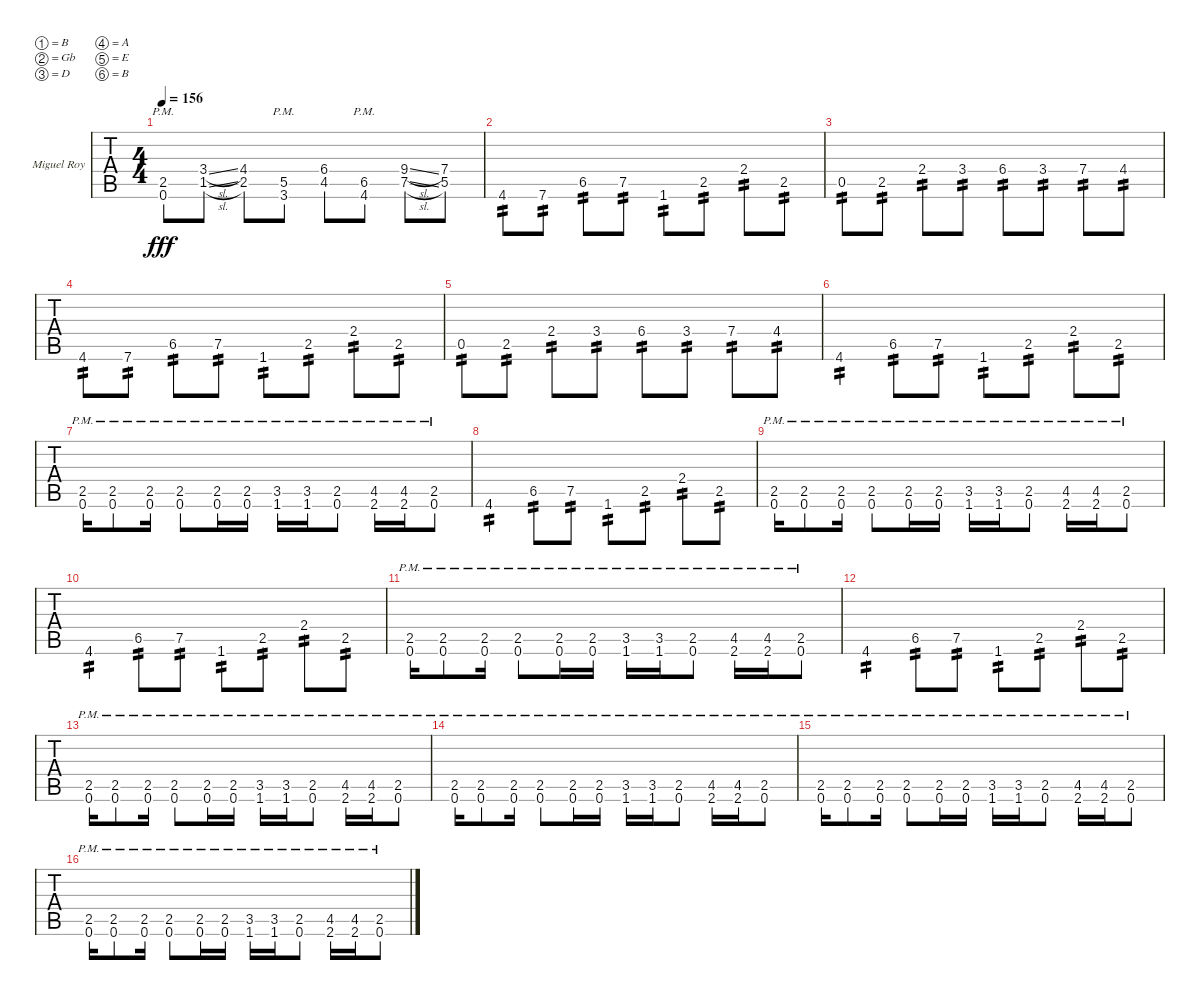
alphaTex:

\bracketExtendMode groupsimilarinstruments
\firstSystemTrackNameOrientation horizontal
\otherSystemsTrackNameOrientation horizontal
\track ("Miguel Roy" "Miguel Roy") {instrument distortionguitar}
\staff {tabs}
\tuning (B3 Gb3 D3 A2 E2 B1)
\ts (4 4)
\tempo 156
\clef g2
\ks c
(0.6{pm} 2.5{pm}).8{dy fff} (1.5{sl} 3.4{sl}).8 (2.5 4.4).8 (3.6{pm} 5.5{pm}).8 (4.5 6.4).8 (4.6{pm} 6.5{pm}).8 (7.5{sl} 9.4{sl}).8 (5.5 7.4).8 |
4.6.8{tp 2} 7.6.8{tp 2} 6.5.8{tp 2} 7.5.8{tp 2} 1.6.8{tp 2} 2.5.8{tp 2} 2.4.8{tp 2} 2.5.8{tp 2} |
0.5.8{tp 2} 2.5.8{tp 2} 2.4.8{tp 2} 3.4.8{tp 2} 6.4.8{tp 2} 3.4.8{tp 2} 7.4.8{tp 2} 4.4.8{tp 2} |
4.6.8{tp 2} 7.6.8{tp 2} 6.5.8{tp 2} 7.5.8{tp 2} 1.6.8{tp 2} 2.5.8{tp 2} 2.4.8{tp 2} 2.5.8{tp 2} |
0.5.8{tp 2} 2.5.8{tp 2} 2.4.8{tp 2} 3.4.8{tp 2} 6.4.8{tp 2} 3.4.8{tp 2} 7.4.8{tp 2} 4.4.8{tp 2} |
4.6.4{tp 2} 6.5.8{tp 2} 7.5.8{tp 2} 1.6.8{tp 2} 2.5.8{tp 2} 2.4.8{tp 2} 2.5.8{tp 2} |
(0.6{pm} 2.5{pm}).16 (0.6{pm} 2.5{pm}).8 (0.6{pm} 2.5{pm}).16 (0.6{pm} 2.5{pm}).8 (0.6{pm} 2.5{pm}).16 (0.6{pm} 2.5{pm}).16 (1.6{pm} 3.5{pm}).16 (1.6{pm} 3.5{pm}).16 (0.6{pm} 2.5{pm}).8 (2.6{pm} 4.5{pm}).16 (2.6{pm} 4.5{pm}).16 (0.6{pm} 2.5{pm}).8 |
4.6.4{tp 2} 6.5.8{tp 2} 7.5.8{tp 2} 1.6.8{tp 2} 2.5.8{tp 2} 2.4.8{tp 2} 2.5.8{tp 2} |
(0.6{pm} 2.5{pm}).16 (0.6{pm} 2.5{pm}).8 (0.6{pm} 2.5{pm}).16 (0.6{pm} 2.5{pm}).8 (0.6{pm} 2.5{pm}).16 (0.6{pm} 2.5{pm}).16 (1.6{pm} 3.5{pm}).16 (1.6{pm} 3.5{pm}).16 (0.6{pm} 2.5{pm}).8 (2.6{pm} 4.5{pm}).16 (2.6{pm} 4.5{pm}).16 (0.6{pm} 2.5{pm}).8 |
4.6.4{tp 2} 6.5.8{tp 2} 7.5.8{tp 2} 1.6.8{tp 2} 2.5.8{tp 2} 2.4.8{tp 2} 2.5.8{tp 2} |
(0.6{pm} 2.5{pm}).16 (0.6{pm} 2.5{pm}).8 (0.6{pm} 2.5{pm}).16 (0.6{pm} 2.5{pm}).8 (0.6{pm} 2.5{pm}).16 (0.6{pm} 2.5{pm}).16 (1.6{pm} 3.5{pm}).16 (1.6{pm} 3.5{pm}).16 (0.6{pm} 2.5{pm}).8 (2.6{pm} 4.5{pm}).16 (2.6{pm} 4.5{pm}).16 (0.6{pm} 2.5{pm}).8 |
4.6.4{tp 2} 6.5.8{tp 2} 7.5.8{tp 2} 1.6.8{tp 2} 2.5.8{tp 2} 2.4.8{tp 2} 2.5.8{tp 2} |
(0.6{pm} 2.5{pm}).16 (0.6{pm} 2.5{pm}).8 (0.6{pm} 2.5{pm}).16 (0.6{pm} 2.5{pm}).8 (0.6{pm} 2.5{pm}).16 (0.6{pm} 2.5{pm}).16 (1.6{pm} 3.5{pm}).16 (1.6{pm} 3.5{pm}).16 (0.6{pm} 2.5{pm}).8 (2.6{pm} 4.5{pm}).16 (2.6{pm} 4.5{pm}).16 (0.6{pm} 2.5{pm}).8 |
(0.6{pm} 2.5{pm}).16 (0.6{pm} 2.5{pm}).8 (0.6{pm} 2.5{pm}).16 (0.6{pm} 2.5{pm}).8 (0.6{pm} 2.5{pm}).16 (0.6{pm} 2.5{pm}).16 (1.6{pm} 3.5{pm}).16 (1.6{pm} 3.5{pm}).16 (0.6{pm} 2.5{pm}).8 (2.6{pm} 4.5{pm}).16 (2.6{pm} 4.5{pm}).16 (0.6{pm} 2.5{pm}).8 |
(0.6{pm} 2.5{pm}).16 (0.6{pm} 2.5{pm}).8 (0.6{pm} 2.5{pm}).16 (0.6{pm} 2.5{pm}).8 (0.6{pm} 2.5{pm}).16 (0.6{pm} 2.5{pm}).16 (1.6{pm} 3.5{pm}).16 (1.6{pm} 3.5{pm}).16 (0.6{pm} 2.5{pm}).8 (2.6{pm} 4.5{pm}).16 (2.6{pm} 4.5{pm}).16 (0.6{pm} 2.5{pm}).8 |
(0.6{pm} 2.5{pm}).16 (0.6{pm} 2.5{pm}).8 (0.6{pm} 2.5{pm}).16 (0.6{pm} 2.5{pm}).8 (0.6{pm} 2.5{pm}).16 (0.6{pm} 2.5{pm}).16 (1.6{pm} 3.5{pm}).16 (1.6{pm} 3.5{pm}).16 (0.6{pm} 2.5{pm}).8 (2.6{pm} 4.5{pm}).16 (2.6{pm} 4.5{pm}).16 (0.6{pm} 2.5{pm}).8
